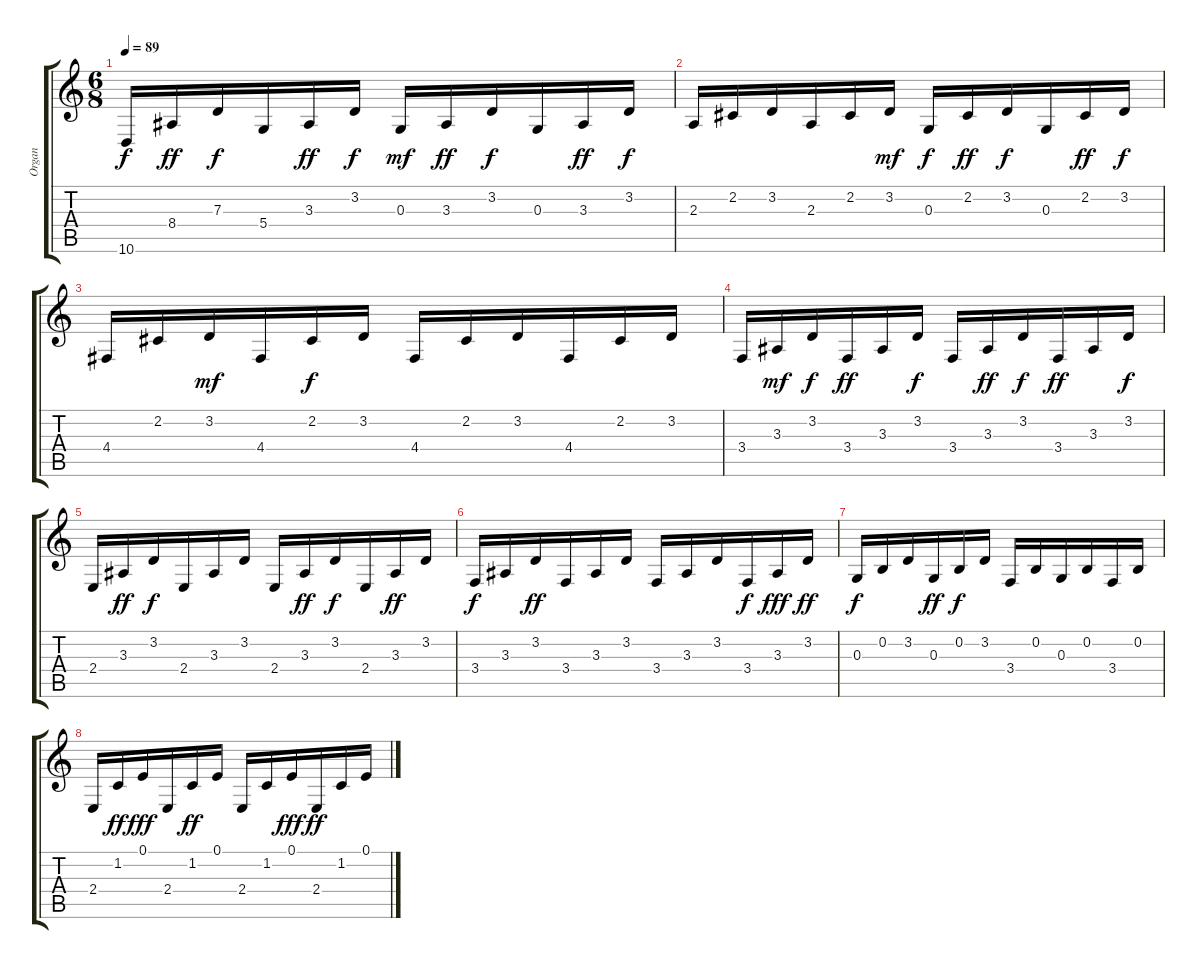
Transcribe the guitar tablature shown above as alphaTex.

\track ("Organ" "Organ") {instrument rockorgan}
\staff {score tabs}
\tuning (E4 B3 G3 D3 A2 E2) {hide}
\ts (6 8)
\tempo 89
\clef g2
\ks c
10.6.16{dy f} 8.4.16{dy ff} 7.3.16{dy f} 5.4.16 3.3.16{dy ff} 3.2.16{dy f} 0.3.16{dy mf} 3.3.16{dy ff} 3.2.16{dy f} 0.3.16 3.3.16{dy ff} 3.2.16{dy f} |
2.3.16 2.2.16 3.2.16 2.3.16 2.2.16 3.2.16{dy mf} 0.3.16{dy f} 2.2.16{dy ff} 3.2.16{dy f} 0.3.16 2.2.16{dy ff} 3.2.16{dy f} |
4.4.16 2.2.16 3.2.16{dy mf} 4.4.16 2.2.16{dy f} 3.2.16 4.4.16 2.2.16 3.2.16 4.4.16 2.2.16 3.2.16 |
3.4.16 3.3.16{dy mf} 3.2.16{dy f} 3.4.16{dy ff} 3.3.16 3.2.16{dy f} 3.4.16 3.3.16{dy ff} 3.2.16{dy f} 3.4.16{dy ff} 3.3.16 3.2.16{dy f} |
2.4.16 3.3.16{dy ff} 3.2.16{dy f} 2.4.16 3.3.16 3.2.16 2.4.16 3.3.16{dy ff} 3.2.16{dy f} 2.4.16 3.3.16{dy ff} 3.2.16 |
3.4.16{dy f} 3.3.16 3.2.16{dy ff} 3.4.16 3.3.16 3.2.16 3.4.16 3.3.16 3.2.16 3.4.16{dy f} 3.3.16{dy fff} 3.2.16{dy ff} |
0.3.16{dy f} 0.2.16 3.2.16 0.3.16{dy ff} 0.2.16{dy f} 3.2.16 3.4.16 0.2.16 0.3.16 0.2.16 3.4.16 0.2.16 |
2.4.16 1.2.16{dy ff} 0.1.16{dy fff} 2.4.16 1.2.16{dy ff} 0.1.16 2.4.16 1.2.16 0.1.16{dy fff} 2.4.16{dy ff} 1.2.16 0.1.16
